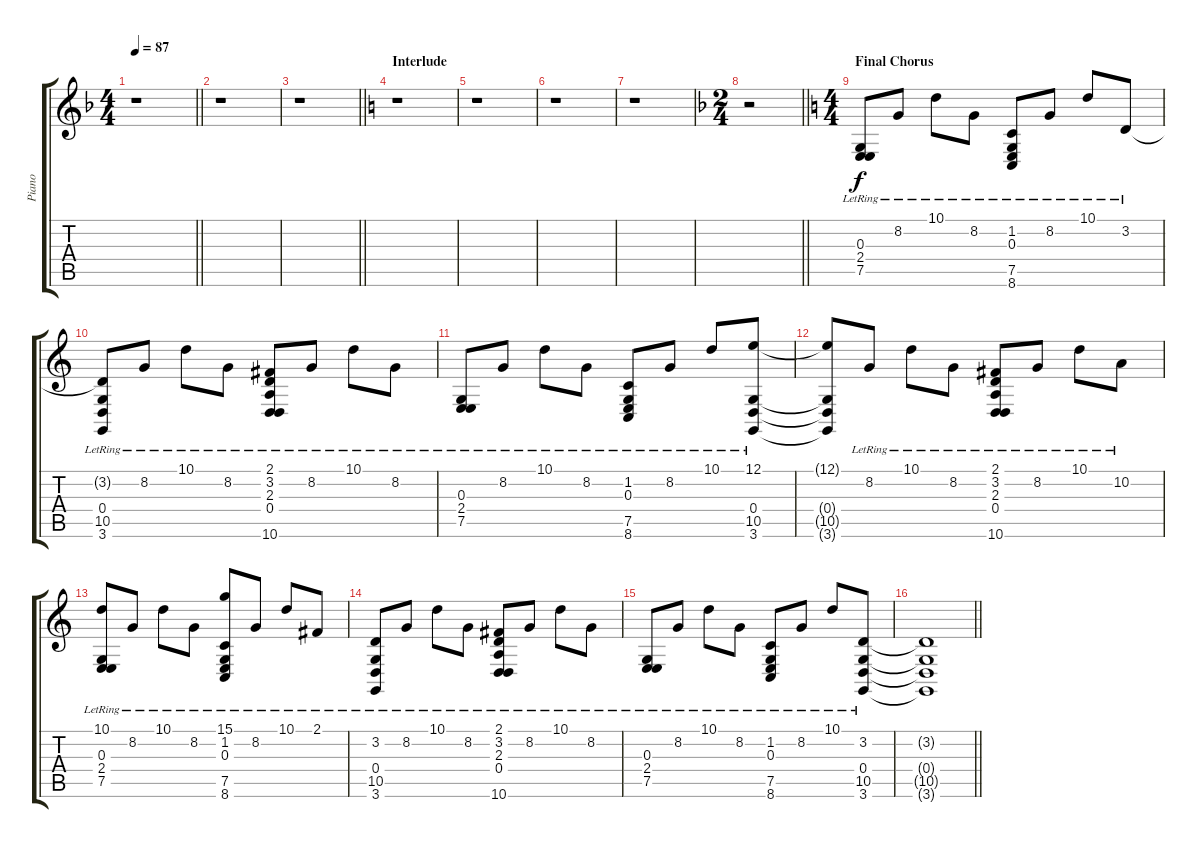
\track ("Piano" "Piano") {instrument acousticgrandpiano}
\staff {score tabs}
\tuning (E4 B3 G3 D3 A2 E2) {hide}
\ts (4 4)
\tempo 87
\clef g2
\barLineRight lightlight
\ks f
r.1{dy f} |
r.1 |
\barLineRight lightlight
r.1 |
\section ("" "Interlude")
\ks c
r.1 |
r.1 |
r.1 |
r.1 |
\ts (2 4)
\barLineRight lightlight
\ks f
r.2 |
\ts (4 4)
\section ("" "Final Chorus")
\ks c
(0.3{lr} 2.4{lr} 7.5{lr}).8 8.2{lr}.8 10.1{lr}.8 8.2{lr}.8 (1.2{lr} 0.3{lr} 7.5{lr} 8.6{lr}).8 8.2{lr}.8 10.1{lr}.8 3.2{lr}.8 |
(3.2{t} 0.4{lr} 10.5{lr} 3.6{lr}).8 8.2{lr}.8 10.1{lr}.8 8.2{lr}.8 (2.1{lr} 3.2{lr} 2.3{lr} 0.4{lr} 10.6{lr}).8 8.2{lr}.8 10.1{lr}.8 8.2{lr}.8 |
(0.3{lr} 2.4{lr} 7.5{lr}).8 8.2{lr}.8 10.1{lr}.8 8.2{lr}.8 (1.2{lr} 0.3{lr} 7.5{lr} 8.6{lr}).8 8.2{lr}.8 10.1{lr}.8 (12.1{lr} 0.4{lr} 10.5{lr} 3.6{lr}).8 |
(12.1{t} 0.4{t} 10.5{t} 3.6{t}).8 8.2{lr}.8 10.1{lr}.8 8.2{lr}.8 (2.1{lr} 3.2{lr} 2.3{lr} 0.4{lr} 10.6{lr}).8 8.2{lr}.8 10.1{lr}.8 10.2{lr}.8 |
(10.1{lr} 0.3{lr} 2.4{lr} 7.5{lr}).8 8.2{lr}.8 10.1{lr}.8 8.2{lr}.8 (15.1{lr} 1.2{lr} 0.3{lr} 7.5{lr} 8.6{lr}).8 8.2{lr}.8 10.1{lr}.8 2.1{lr}.8 |
(3.2 0.4{lr} 10.5{lr} 3.6{lr}).8 8.2{lr}.8 10.1{lr}.8 8.2{lr}.8 (2.1{lr} 3.2{lr} 2.3{lr} 0.4{lr} 10.6{lr}).8 8.2{lr}.8 10.1{lr}.8 8.2{lr}.8 |
(0.3{lr} 2.4{lr} 7.5{lr}).8 8.2{lr}.8 10.1{lr}.8 8.2{lr}.8 (1.2{lr} 0.3{lr} 7.5{lr} 8.6{lr}).8 8.2{lr}.8 10.1{lr}.8 (3.2{lr} 0.4{lr} 10.5{lr} 3.6{lr}).8 |
\barLineRight lightlight
(3.2{t} 0.4{t} 10.5{t} 3.6{t}).1
